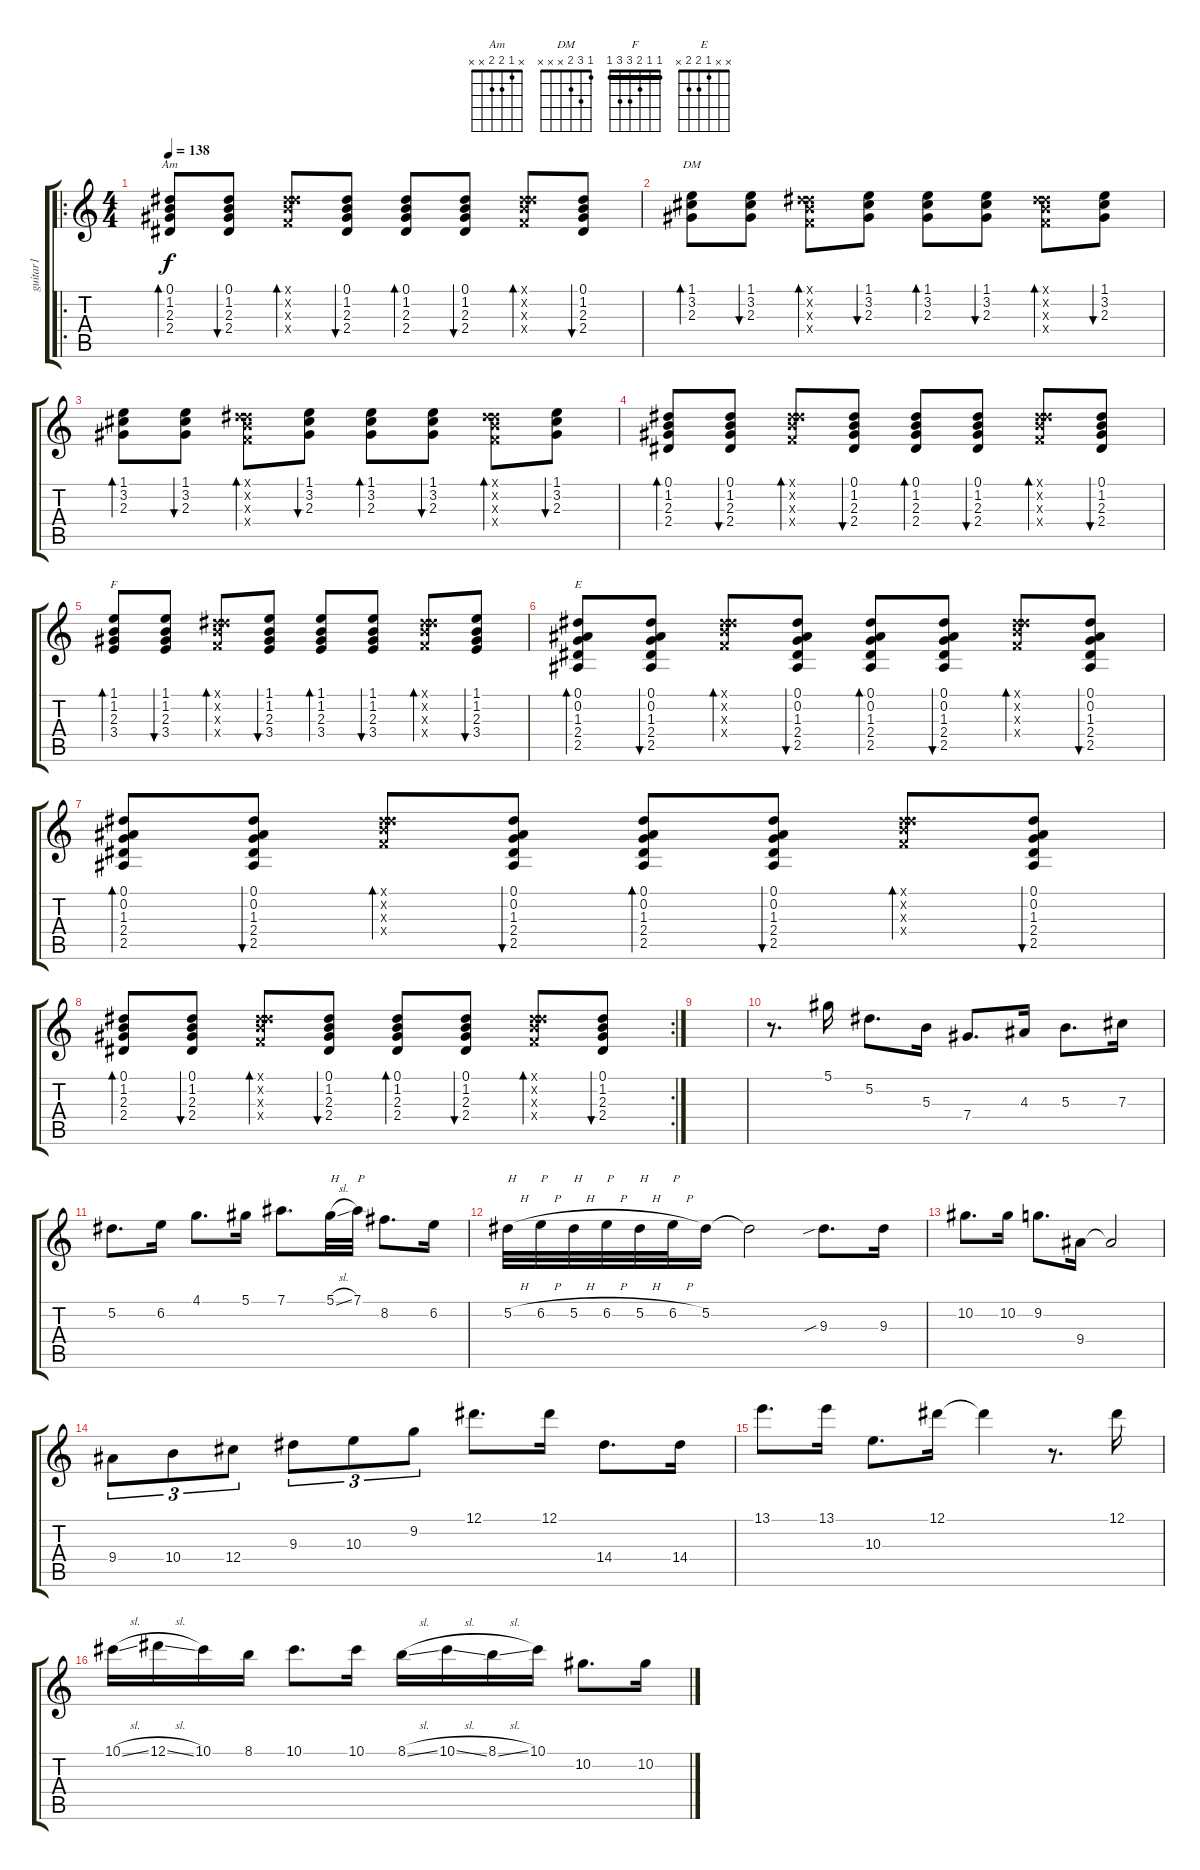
\track ("guitar1" "guitar1") {instrument acousticguitarsteel}
\staff {score tabs}
\tuning (Eb4 Bb3 Gb3 Db3 Ab2 Eb2) {hide}
\chord ("Am" x 1 2 2 x x)
\chord ("DM" 1 3 2 x x x)
\chord ("F" 1 1 2 3 3 1) {barre 1}
\chord ("E" x x 1 2 2 x)
\ro
\ts (4 4)
\tempo 138
\clef g2
\ks c
(0.1 1.2 2.3 2.4).8{bd 60 ch "Am" dy f} (0.1 1.2 2.3 2.4).8{bu 60} (0.1{x} 5.2{x} 5.3{x} 4.4{x}).8{bd 60} (0.1 1.2 2.3 2.4).8{bu 60} (0.1 1.2 2.3 2.4).8{bd 60} (0.1 1.2 2.3 2.4).8{bu 60} (0.1{x} 5.2{x} 5.3{x} 4.4{x}).8{bd 60} (0.1 1.2 2.3 2.4).8{bu 60} |
(1.1 3.2 2.3).8{bd 60 ch "DM"} (1.1 3.2 2.3).8{bu 60} (0.1{x} 5.2{x} 5.3{x} 4.4{x}).8{bd 60} (1.1 3.2 2.3).8{bu 60} (1.1 3.2 2.3).8{bd 60} (1.1 3.2 2.3).8{bu 60} (0.1{x} 5.2{x} 5.3{x} 4.4{x}).8{bd 60} (1.1 3.2 2.3).8{bu 60} |
(1.1 3.2 2.3).8{bd 60} (1.1 3.2 2.3).8{bu 60} (0.1{x} 5.2{x} 5.3{x} 4.4{x}).8{bd 60} (1.1 3.2 2.3).8{bu 60} (1.1 3.2 2.3).8{bd 60} (1.1 3.2 2.3).8{bu 60} (0.1{x} 5.2{x} 5.3{x} 4.4{x}).8{bd 60} (1.1 3.2 2.3).8{bu 60} |
(0.1 1.2 2.3 2.4).8{bd 60} (0.1 1.2 2.3 2.4).8{bu 60} (0.1{x} 5.2{x} 5.3{x} 4.4{x}).8{bd 60} (0.1 1.2 2.3 2.4).8{bu 60} (0.1 1.2 2.3 2.4).8{bd 60} (0.1 1.2 2.3 2.4).8{bu 60} (0.1{x} 5.2{x} 5.3{x} 4.4{x}).8{bd 60} (0.1 1.2 2.3 2.4).8{bu 60} |
(1.1 1.2 2.3 3.4).8{bd 60 ch "F"} (1.1 1.2 2.3 3.4).8{bu 60} (0.1{x} 5.2{x} 5.3{x} 4.4{x}).8{bd 60} (1.1 1.2 2.3 3.4).8{bu 60} (1.1 1.2 2.3 3.4).8{bd 60} (1.1 1.2 2.3 3.4).8{bu 60} (0.1{x} 5.2{x} 5.3{x} 4.4{x}).8{bd 60} (1.1 1.2 2.3 3.4).8{bu 60} |
(0.1 0.2 1.3 2.4 2.5).8{bd 60 ch "E"} (0.1 0.2 1.3 2.4 2.5).8{bu 60} (0.1{x} 5.2{x} 5.3{x} 4.4{x}).8{bd 60} (0.1 0.2 1.3 2.4 2.5).8{bu 60} (0.1 0.2 1.3 2.4 2.5).8{bd 60} (0.1 0.2 1.3 2.4 2.5).8{bu 60} (0.1{x} 5.2{x} 5.3{x} 4.4{x}).8{bd 60} (0.1 0.2 1.3 2.4 2.5).8{bu 60} |
(0.1 0.2 1.3 2.4 2.5).8{bd 60} (0.1 0.2 1.3 2.4 2.5).8{bu 60} (0.1{x} 5.2{x} 5.3{x} 4.4{x}).8{bd 60} (0.1 0.2 1.3 2.4 2.5).8{bu 60} (0.1 0.2 1.3 2.4 2.5).8{bd 60} (0.1 0.2 1.3 2.4 2.5).8{bu 60} (0.1{x} 5.2{x} 5.3{x} 4.4{x}).8{bd 60} (0.1 0.2 1.3 2.4 2.5).8{bu 60} |
\rc 2
(0.1 1.2 2.3 2.4).8{bd 60} (0.1 1.2 2.3 2.4).8{bu 60} (0.1{x} 5.2{x} 5.3{x} 4.4{x}).8{bd 60} (0.1 1.2 2.3 2.4).8{bu 60} (0.1 1.2 2.3 2.4).8{bd 60} (0.1 1.2 2.3 2.4).8{bu 60} (0.1{x} 5.2{x} 5.3{x} 4.4{x}).8{bd 60} (0.1 1.2 2.3 2.4).8{bu 60} |
|
r.8{d volume 16} 5.1.16 5.2.8{d} 5.3.16 7.4.8{d} 4.3.16 5.3.8{d} 7.3.16 |
5.2.8{d} 6.2.16 4.1.8{d} 5.1.16 7.1.8{d} 5.1{sl}.32{txt "H"} 7.1.32{txt "P"} 8.2.8{d} 6.2.16 |
5.2{h}.32{txt "H"} 6.2{h}.32{txt "P"} 5.2{h}.32{txt "H"} 6.2{h}.32{txt "P"} 5.2{h}.32{txt "H"} 6.2{h}.32{txt "P"} 5.2.16 5.2{t}.2 9.3{sib}.8{d} 9.3.16 |
10.2.8{d} 10.2.16 9.2.8{d} 9.4.16 9.4{t}.2 |
9.4.8{tu (3 2)} 10.4.8{tu (3 2)} 12.4.8{tu (3 2)} 9.3.8{tu (3 2)} 10.3.8{tu (3 2)} 9.2.8{tu (3 2)} 12.1.8{d} 12.1.16 14.4.8{d} 14.4.16 |
13.1.8{d} 13.1.16 10.3.8{d} 12.1.16 12.1{t}.4 r.8{d} 12.1.16 |
10.1{sl}.16 12.1{sl}.16 10.1.16 8.1.16 10.1.8{d} 10.1.16 8.1{sl}.16 10.1{sl}.16 8.1{sl}.16 10.1.16 10.2.8{d} 10.2.16
